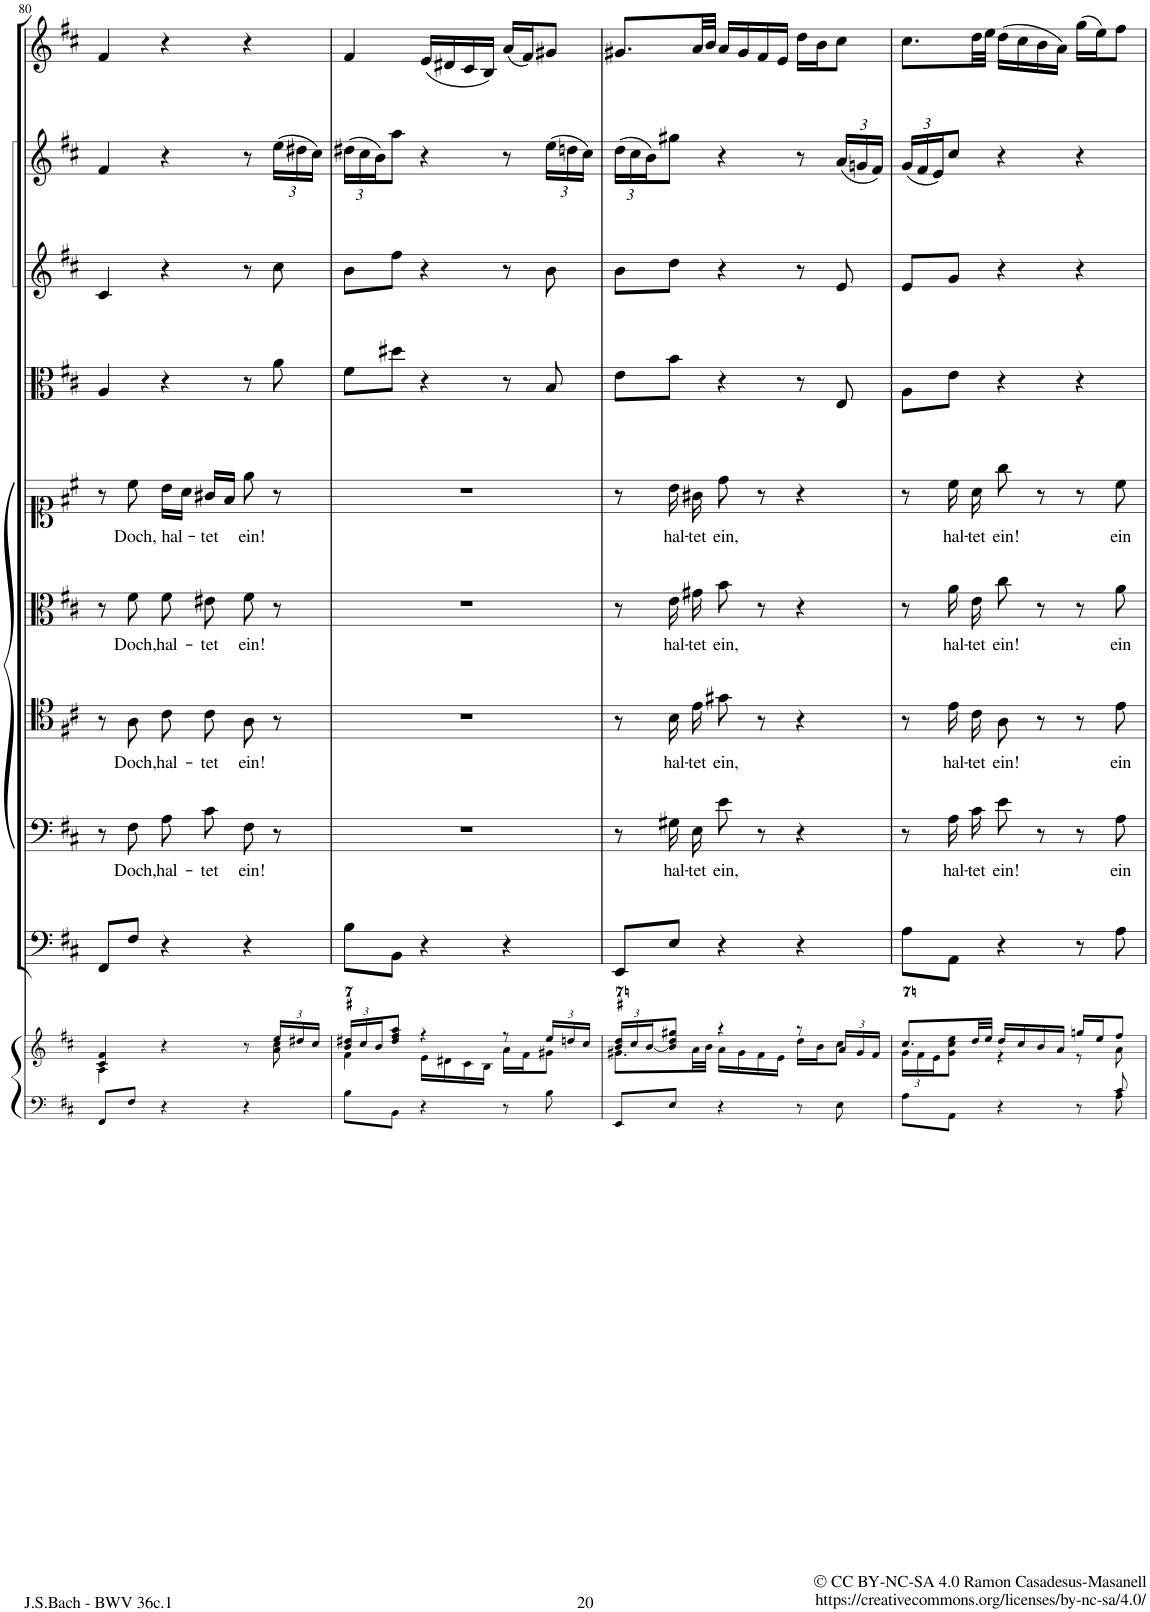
**kern	**kern	**kern	**kern	**text	**kern	**text	**kern	**text	**kern	**text	**kern	**kern	**kern	**kern
*part10	*part10	*part9	*part8	*part8	*part7	*part7	*part6	*part6	*part5	*part5	*part4	*part3	*part2	*part1
*staff11	*staff10	*staff9	*staff8	*staff8	*staff7	*staff7	*staff6	*staff6	*staff5	*staff5	*staff4	*staff3	*staff2	*staff1
*I"Piano reduction	*	*I"Continuo.	*I"Basso	*	*I"Tenore	*	*I"Alto	*	*I"Soprano	*	*I"Viola.	*I"Violino II	*I"Violino I	*I"Oboe d'amore I. II.
*I'Pno	*	*	*	*	*	*	*	*	*	*	*I'Vla	*	*I'Vln	*I'Ob
!!LO:PB:g=z
*clefF4	*clefG2	*clefF4	*clefF4	*	*clefC4	*	*clefC3	*	*clefC1	*	*clefC3	*clefG2	*clefG2	*clefG2
*k[f#c#]	*k[f#c#]	*k[f#c#]	*k[f#c#]	*	*k[f#c#]	*	*k[f#c#]	*	*k[f#c#]	*	*k[f#c#]	*k[f#c#]	*k[f#c#]	*k[f#c#]
*M3/4	*M3/4	*M3/4	*M3/4	*	*M3/4	*	*M3/4	*	*M3/4	*	*M3/4	*M3/4	*M3/4	*M3/4
=80	=80	=80	=80	=80	=80	=80	=80	=80	=80	=80	=80	=80	=80	=80
*	*^	*	*	*	*	*	*	*	*	*	*	*	*	*
8FF#/L	4c#/ 4f#/	4A\	8FF#/L	8r	.	8r	.	8r	.	8r	.	4A/	4c#/	4f#/	4f#/
!	!	!	!	!	!LO:LY:b	!	!LO:LY:b	!	!LO:LY:b	!	!LO:LY:b	!	!	!	!
8F#/J	.	.	8F#/J	8F#\	Doch,	8A\	Doch,	8f#\	Doch,	8cc#\	Doch,	.	.	.	.
!	!	!	!	!	!LO:LY:b	!	!LO:LY:b	!	!LO:LY:b	!	!LO:LY:b	!	!	!	!
4r	4r	4ryy	4r	8A\L	hal-	8c#\L	hal-	8f#\L	hal-	16b\LL	hal-	4r	4r	4r	4r
.	.	.	.	.	.	.	.	.	.	16a\JJ	.	.	.	.	.
!	!	!	!	!	!LO:LY:b	!	!LO:LY:b	!	!LO:LY:b	!	!LO:LY:b	!	!	!	!
.	.	.	.	8c#\J	-tet	8c#\J	-tet	8e#X\J	-tet	16g#X/LL	tet	.	.	.	.
.	.	.	.	.	.	.	.	.	.	16f#/JJ	.	.	.	.	.
!	!	!	!	!	!LO:LY:b	!	!LO:LY:b	!	!LO:LY:b	!	!LO:LY:b	!	!	!	!
4r	8r	8ryy	4r	8F#\	ein!	8A\	ein!	8f#\	ein!	8ee\	ein!	8r	8r	8r	4r
*	*Xbrackettup	*	*	*	*	*	*	*	*	*	*	*	*	*Xbrackettup	*
.	24ee/LL	8a\ 8cc#\	.	8r	.	8r	.	8r	.	8r	.	8a\	8cc#\	(24ee\LL	.
.	24dd#X/	.	.	.	.	.	.	.	.	.	.	.	.	24dd#X\	.
.	24cc#/JJ	.	.	.	.	.	.	.	.	.	.	.	.	24cc#\JJ)	.
=81	=81	=81	=81	=81	=81	=81	=81	=81	=81	=81	=81	=81	=81	=81	=81
8B\L	24b/ 24dd#X/LL	4f#\	8B\L	2.r	.	2.r	.	2.r	.	2.r	.	8f#\L	8b\L	(24dd#X\LL	4f#/
.	24cc#/	.	.	.	.	.	.	.	.	.	.	.	.	24cc#\	.
.	24b/J	.	.	.	.	.	.	.	.	.	.	.	.	24b\J)	.
8BB\J	8dd#/ 8ff#/ 8aa/J	.	8BB\J	.	.	.	.	.	.	.	.	8dd#X\J	8ff#\J	8aa\J	.
4r	4r	16e\LL	4r	.	.	.	.	.	.	.	.	4r	4r	4r	(16e/LL
.	.	16d#X\	.	.	.	.	.	.	.	.	.	.	.	.	16d#X/
.	.	16c#\	.	.	.	.	.	.	.	.	.	.	.	.	16c#/
.	.	16B\JJ	.	.	.	.	.	.	.	.	.	.	.	.	16B/JJ)
8r	8r	16a\LL	4r	.	.	.	.	.	.	.	.	8r	8r	8r	(16a/LL
.	.	16f#\J	.	.	.	.	.	.	.	.	.	.	.	.	16f#/J)
8B\	24ee/LL	8g#X\J	.	.	.	.	.	.	.	.	.	8B/	8b\	(24ee\LL	8g#X/J
.	24ddn/	.	.	.	.	.	.	.	.	.	.	.	.	24ddn\	.
.	24cc#/JJ	.	.	.	.	.	.	.	.	.	.	.	.	24cc#\JJ)	.
=82	=82	=82	=82	=82	=82	=82	=82	=82	=82	=82	=82	=82	=82	=82	=82
8EE/L	24b/ 24dd/LL	8.g#X\L	8EE/L	8r	.	8r	.	8r	.	8r	.	8e\L	8b\L	(24dd\LL	8.g#X/L
.	24cc#/	.	.	.	.	.	.	.	.	.	.	.	.	24cc#\	.
.	[<24b/J	.	.	.	.	.	.	.	.	.	.	.	.	24b\J)	.
!	!	!	!	!	!LO:LY:b	!	!LO:LY:b	!	!LO:LY:b	!	!LO:LY:b	!	!	!	!
8E/J	8b/] 8dd/ 8gg#X/J	.	8E/J	16G#X\LL	hal-	16B\LL	hal-	16e\LL	hal-	16b\	hal-	8b\J	8dd\J	8gg#X\J	.
!	!	!	!	!	!LO:LY:b	!	!LO:LY:b	!	!LO:LY:b	!	!LO:LY:b	!	!	!	!
.	.	32a\LL	.	16E\JJ	-tet	16e\JJ	-tet	16g#X\JJ	-tet	16g#X\	-tet	.	.	.	32a/LL
.	.	32b\JJJ	.	.	.	.	.	.	.	.	.	.	.	.	32b/JJJ
!	!	!	!	!	!LO:LY:b	!	!LO:LY:b	!	!LO:LY:b	!	!LO:LY:b	!	!	!	!
4r	4r	16a\LL	4r	8e\	ein,	8g#X\	ein,	8b\	ein,	8dd\	ein,	4r	4r	4r	16a/LL
.	.	16g#\	.	.	.	.	.	.	.	.	.	.	.	.	16g#/
.	.	16f#\	.	8r	.	8r	.	8r	.	8r	.	.	.	.	16f#/
.	.	16e\JJ	.	.	.	.	.	.	.	.	.	.	.	.	16e/JJ
8r	8r	16dd\LL	4r	4r	.	4r	.	4r	.	4r	.	8r	8r	8r	16dd\LL
.	.	16b\J	.	.	.	.	.	.	.	.	.	.	.	.	16b\J
8E\	24a/LL	8cc#\J	.	.	.	.	.	.	.	.	.	8E/	8e/	(24a/LL	8cc#\J
.	24g#/	.	.	.	.	.	.	.	.	.	.	.	.	24gn/	.
.	24f#/JJ	.	.	.	.	.	.	.	.	.	.	.	.	24f#/JJ)	.
=83	=83	=83	=83	=83	=83	=83	=83	=83	=83	=83	=83	=83	=83	=83	=83
*^	*	*	*	*	*	*	*	*	*	*	*	*	*	*	*
4ryy	8A\L	8.cc#/L	24g\LL	8A\L	8r	.	8r	.	8r	.	8r	.	8A\L	8e/L	(24g/LL	8.cc#\L
.	.	.	24f#\	.	.	.	.	.	.	.	.	.	.	.	24f#/	.
.	.	.	24e\J	.	.	.	.	.	.	.	.	.	.	.	24e/J)	.
!	!	!	!	!	!	!LO:LY:b	!	!LO:LY:b	!	!LO:LY:b	!	!LO:LY:b	!	!	!	!
.	8AA\J	.	8g\ 8cc#\ 8ee\J	8AA\J	16A\LL	hal-	16e\LL	hal-	16a\LL	hal-	16cc#\	hal-	8e\J	8g/J	8cc#/J	.
!	!	!	!	!	!	!LO:LY:b	!	!LO:LY:b	!	!LO:LY:b	!	!LO:LY:b	!	!	!	!
.	.	32dd/LL	.	.	16c#\JJ	-tet	16c#\JJ	-tet	16e\JJ	-tet	16a\	-tet	.	.	.	32dd\LL
.	.	32ee/JJJ	.	.	.	.	.	.	.	.	.	.	.	.	.	32ee\JJJ
!	!	!	!	!	!	!LO:LY:b	!	!LO:LY:b	!	!LO:LY:b	!	!LO:LY:b	!	!	!	!
4r	4ryy	16dd/LL	4r	4r	8e\	ein!	8A\	ein!	8cc#\	ein!	8gg\	ein!	4r	4r	4r	(16dd\LL
.	.	16cc#/	.	.	.	.	.	.	.	.	.	.	.	.	.	16cc#\
.	.	16b/	.	.	8r	.	8r	.	8r	.	8r	.	.	.	.	16b\
.	.	16a/JJ	.	.	.	.	.	.	.	.	.	.	.	.	.	16a\JJ)
8r	8ryy	16ggn/LL	8r	8r	8r	.	8r	.	8r	.	8r	.	4r	4r	4r	(16gg\LL
.	.	16ee/J	.	.	.	.	.	.	.	.	.	.	.	.	.	16ee\J)
!	!	!	!	!	!	!LO:LY:b	!	!LO:LY:b	!	!LO:LY:b	!	!LO:LY:b	!	!	!	!
8c#/	8A\	8ff#/J	8a\	8A\	8A\	ein	8e\	ein	8a\	ein	8cc#\	ein	.	.	.	8ff#\J
*v	*v	*	*	*	*	*	*	*	*	*	*	*	*	*	*	*
*	*v	*v	*	*	*	*	*	*	*	*	*	*	*	*	*
=	=	=	=	=	=	=	=	=	=	=	=	=	=	=
*-	*-	*-	*-	*-	*-	*-	*-	*-	*-	*-	*-	*-	*-	*-
